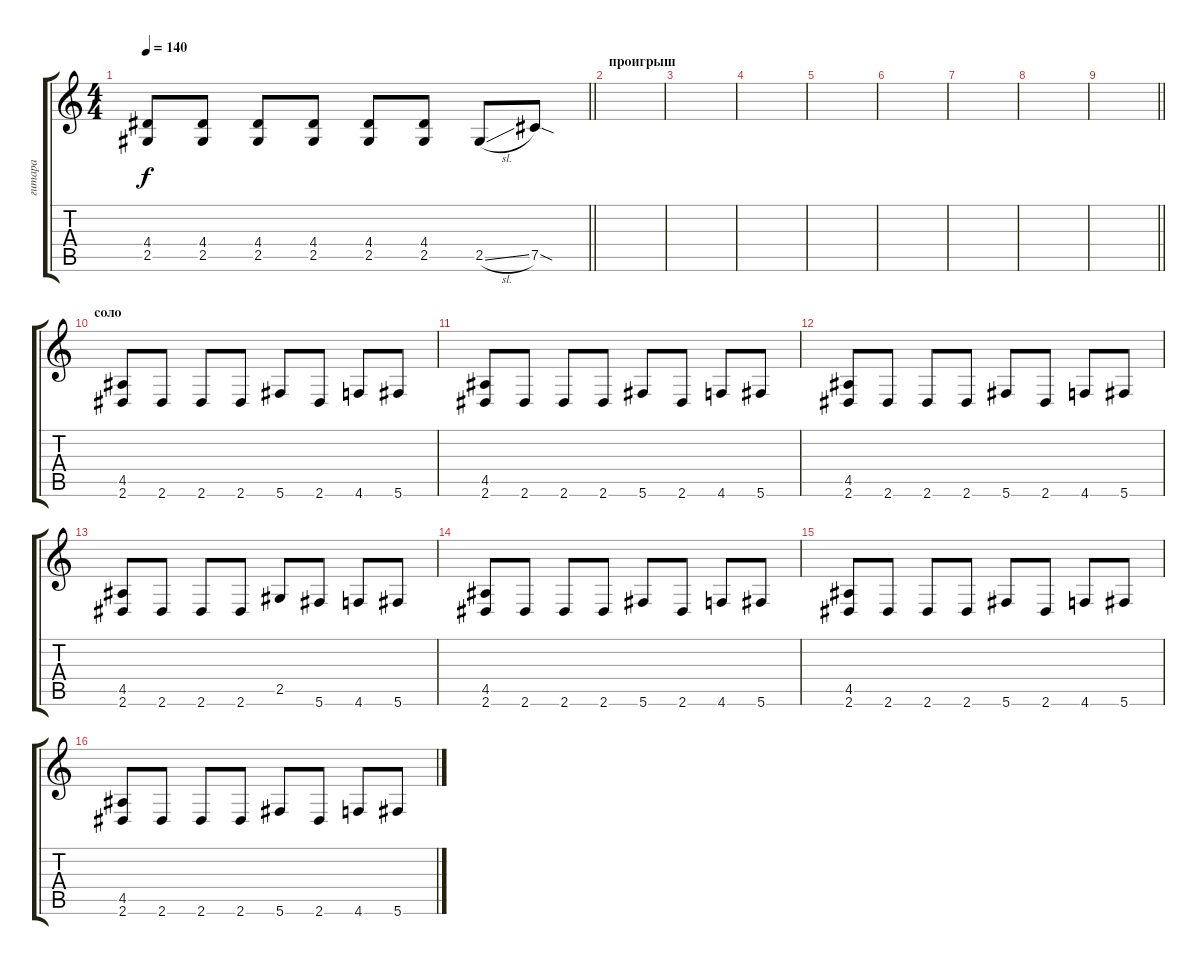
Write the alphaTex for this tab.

\track ("гитара" "гитара") {instrument overdrivenguitar}
\staff {score tabs}
\tuning (Db4 Ab3 E3 B2 Gb2 Db2) {hide}
\ts (4 4)
\tempo 140
\clef g2
\barLineRight lightlight
\ks c
(4.4 2.5).8{dy f} (4.4 2.5).8 (4.4 2.5).8 (4.4 2.5).8 (4.4 2.5).8 (4.4 2.5).8 2.5{sl}.8 7.5{sod}.8 |
\section ("" "проигрыш")
|
|
|
|
|
|
|
\barLineRight lightlight
|
\section ("" "соло")
(4.5 2.6).8 2.6.8 2.6.8 2.6.8 5.6.8 2.6.8 4.6.8 5.6.8 |
(4.5 2.6).8 2.6.8 2.6.8 2.6.8 5.6.8 2.6.8 4.6.8 5.6.8 |
(4.5 2.6).8 2.6.8 2.6.8 2.6.8 5.6.8 2.6.8 4.6.8 5.6.8 |
(4.5 2.6).8 2.6.8 2.6.8 2.6.8 2.5.8 5.6.8 4.6.8 5.6.8 |
(4.5 2.6).8 2.6.8 2.6.8 2.6.8 5.6.8 2.6.8 4.6.8 5.6.8 |
(4.5 2.6).8 2.6.8 2.6.8 2.6.8 5.6.8 2.6.8 4.6.8 5.6.8 |
(4.5 2.6).8 2.6.8 2.6.8 2.6.8 5.6.8 2.6.8 4.6.8 5.6.8
